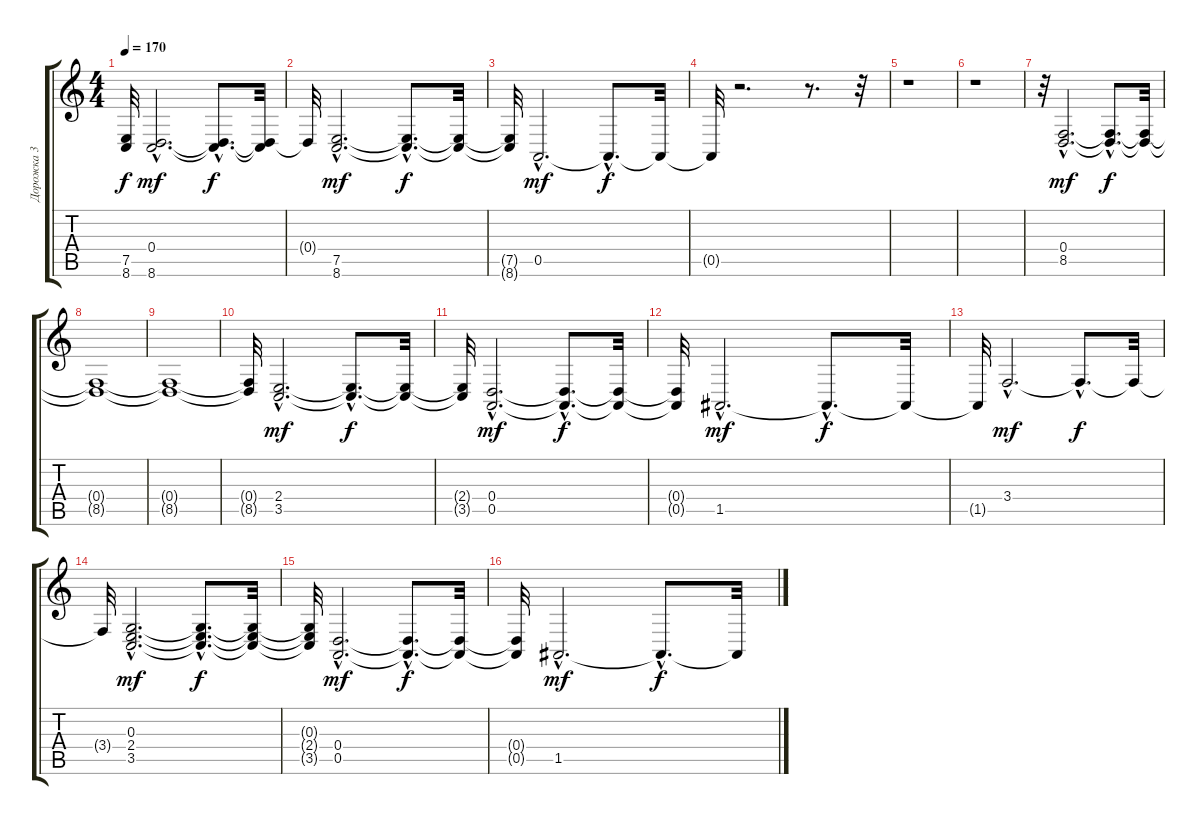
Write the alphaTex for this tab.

\track ("Дорожка 3" "Дорожка 3") {instrument stringensemble1}
\staff {score tabs}
\tuning (E4 B3 G3 D3 A2 E2) {hide}
\ts (4 4)
\tempo 170
\clef g2
\ks c
(7.5{t} 8.6{t}).32{dy f} (0.4{hac} 8.6{hac}).2{d dy mf} (0.4{hac t} 8.6{hac t}).8{d dy f} (0.4{t} 8.6{t}).32 |
0.4{t}.32 (7.5{hac} 8.6{hac}).2{d dy mf} (7.5{hac t} 8.6{hac t}).8{d dy f} (7.5{t} 8.6{t}).32 |
(7.5{t} 8.6{t}).32 0.5{hac}.2{d dy mf} 0.5{hac t}.8{d dy f} 0.5{t}.32 |
0.5{t}.32 r.2{d} r.8{d} r.32 |
r.1 |
r.1 |
r.32 (0.4{hac} 8.5{hac}).2{d dy mf} (0.4{hac t} 8.5{hac t}).8{d dy f} (0.4{t} 8.5{t}).32 |
(0.4{t} 8.5{t}).1 |
(0.4{t} 8.5{t}).1 |
(0.4{t} 8.5{t}).32 (2.4{hac} 3.5{hac}).2{d dy mf} (2.4{hac t} 3.5{hac t}).8{d dy f} (2.4{t} 3.5{t}).32 |
(2.4{t} 3.5{t}).32 (0.4{hac} 0.5{hac}).2{d dy mf} (0.4{hac t} 0.5{hac t}).8{d dy f} (0.4{t} 0.5{t}).32 |
(0.4{t} 0.5{t}).32 1.5{hac}.2{d dy mf} 1.5{hac t}.8{d dy f} 1.5{t}.32 |
1.5{t}.32 3.4{hac}.2{d dy mf} 3.4{hac t}.8{d dy f} 3.4{t}.32 |
3.4{t}.32 (0.3{hac} 2.4{hac} 3.5{hac}).2{d dy mf} (0.3{hac t} 2.4{hac t} 3.5{hac t}).8{d dy f} (0.3{t} 2.4{t} 3.5{t}).32 |
(0.3{t} 2.4{t} 3.5{t}).32 (0.4{hac} 0.5{hac}).2{d dy mf} (0.4{hac t} 0.5{hac t}).8{d dy f} (0.4{t} 0.5{t}).32 |
(0.4{t} 0.5{t}).32 1.5{hac}.2{d dy mf} 1.5{hac t}.8{d dy f} 1.5{t}.32
